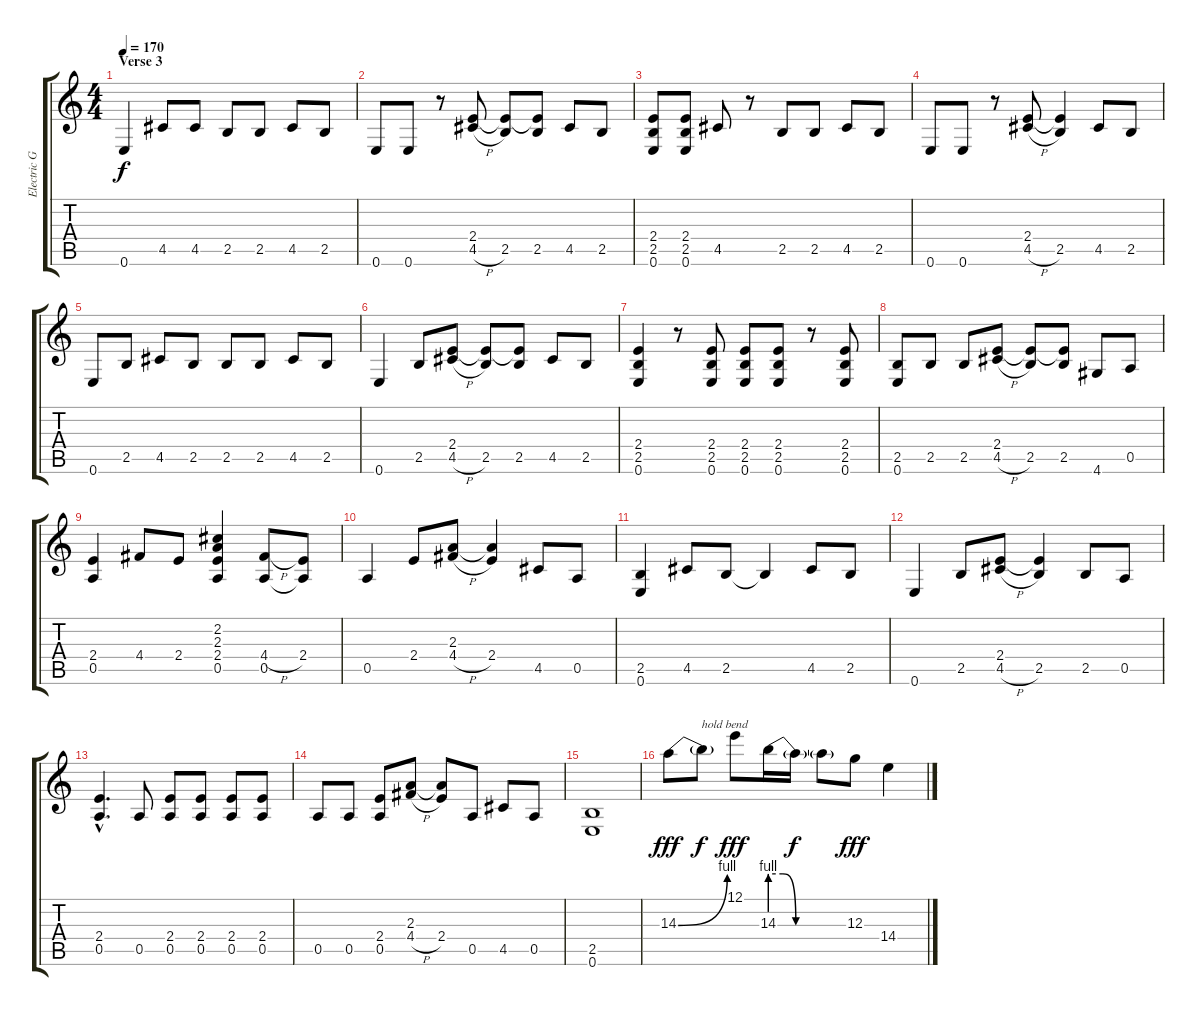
\track ("Electric Guitar 1" "Electric G") {instrument electricguitarclean}
\staff {score tabs}
\tuning (E4 B3 G3 D3 A2 E2) {hide}
\ts (4 4)
\section ("" "Verse 3")
\tempo 170
\clef g2
\ks c
0.6.4{dy f} 4.5.8 4.5.8 2.5.8 2.5.8 4.5.8 2.5.8 |
0.6.8 0.6.8 r.8 (2.4 4.5{h}).8 (2.4{t} 2.5).8 (2.4{t} 2.5).8 4.5.8 2.5.8 |
(2.4 2.5 0.6).8 (2.4 2.5 0.6).8 4.5.8 r.8 2.5.8 2.5.8 4.5.8 2.5.8 |
0.6.8 0.6.8 r.8 (2.4 4.5{h}).8 (2.4{t} 2.5).4 4.5.8 2.5.8 |
0.6.8 2.5.8 4.5.8 2.5.8 2.5.8 2.5.8 4.5.8 2.5.8 |
0.6.4 2.5.8 (2.4 4.5{h}).8 (2.4{t} 2.5).8 (2.4{t} 2.5).8 4.5.8 2.5.8 |
(2.4 2.5 0.6).4 r.8 (2.4 2.5 0.6).8 (2.4 2.5 0.6).8 (2.4 2.5 0.6).8 r.8 (2.4 2.5 0.6).8 |
(2.5 0.6).8 2.5.8 2.5.8 (2.4 4.5{h}).8 (2.4{t} 2.5).8 (2.4{t} 2.5).8 4.6.8 0.5.8 |
(2.4 0.5).4 4.4.8 2.4.8 (2.2 2.3 2.4 0.5).4 (4.4{h} 0.5).8 (2.4 0.5{t}).8 |
0.5.4 2.4.8 (2.3 4.4{h}).8 (2.3{t} 2.4).4 4.5.8 0.5.8 |
(2.5 0.6).4 4.5.8 2.5.8 2.5{t}.4 4.5.8 2.5.8 |
0.6.4 2.5.8 (2.4 4.5{h}).8 (2.4{t} 2.5).4 2.5.8 0.5.8 |
(2.4{hac} 0.5{hac}).4{d} 0.5.8 (2.4 0.5).8 (2.4 0.5).8 (2.4 0.5).8 (2.4 0.5).8 |
0.5.8 0.5.8 (2.4 0.5).8 (2.3 4.4{h}).8 (2.3{t} 2.4).8 0.5.8 4.5.8 0.5.8 |
(2.5 0.6).1 |
14.3{be (bend 0 0 60 4)}.8{dy fff} 14.3{t}.8{txt "hold bend" dy f} 12.1.8{dy fff} 14.3{be (custom 0 4 10 4 20 0 40 0 60 0)}.16 14.3{t}.16{dy f} 14.3{t}.8 12.3.8{dy fff} 14.4.4
